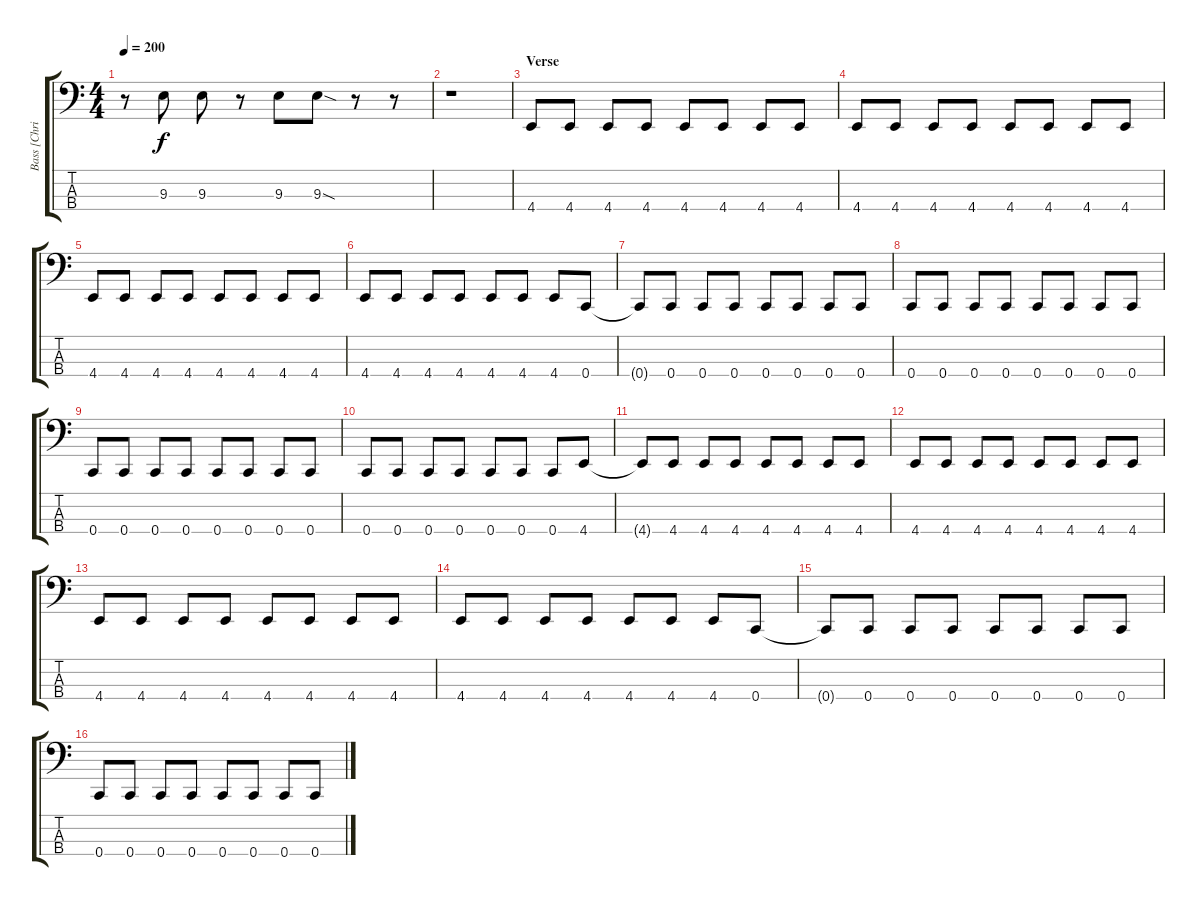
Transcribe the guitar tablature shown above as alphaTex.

\track ("Bass [Chris Steele]" "Bass [Chri") {instrument electricbasspick}
\staff {score tabs}
\tuning (F2 C2 G1 C1) {hide}
\ts (4 4)
\tempo 200
\clef f4
\ks c
r.8{dy f} 9.3.8 9.3.8 r.8 9.3.8 9.3{sod}.8 r.8 r.8 |
r.1 |
\section ("" "Verse")
4.4.8 4.4.8 4.4.8 4.4.8 4.4.8 4.4.8 4.4.8 4.4.8 |
4.4.8 4.4.8 4.4.8 4.4.8 4.4.8 4.4.8 4.4.8 4.4.8 |
4.4.8 4.4.8 4.4.8 4.4.8 4.4.8 4.4.8 4.4.8 4.4.8 |
4.4.8 4.4.8 4.4.8 4.4.8 4.4.8 4.4.8 4.4.8 0.4.8 |
0.4{t}.8 0.4.8 0.4.8 0.4.8 0.4.8 0.4.8 0.4.8 0.4.8 |
0.4.8 0.4.8 0.4.8 0.4.8 0.4.8 0.4.8 0.4.8 0.4.8 |
0.4.8 0.4.8 0.4.8 0.4.8 0.4.8 0.4.8 0.4.8 0.4.8 |
0.4.8 0.4.8 0.4.8 0.4.8 0.4.8 0.4.8 0.4.8 4.4.8 |
4.4{t}.8 4.4.8 4.4.8 4.4.8 4.4.8 4.4.8 4.4.8 4.4.8 |
4.4.8 4.4.8 4.4.8 4.4.8 4.4.8 4.4.8 4.4.8 4.4.8 |
4.4.8 4.4.8 4.4.8 4.4.8 4.4.8 4.4.8 4.4.8 4.4.8 |
4.4.8 4.4.8 4.4.8 4.4.8 4.4.8 4.4.8 4.4.8 0.4.8 |
0.4{t}.8 0.4.8 0.4.8 0.4.8 0.4.8 0.4.8 0.4.8 0.4.8 |
0.4.8 0.4.8 0.4.8 0.4.8 0.4.8 0.4.8 0.4.8 0.4.8
